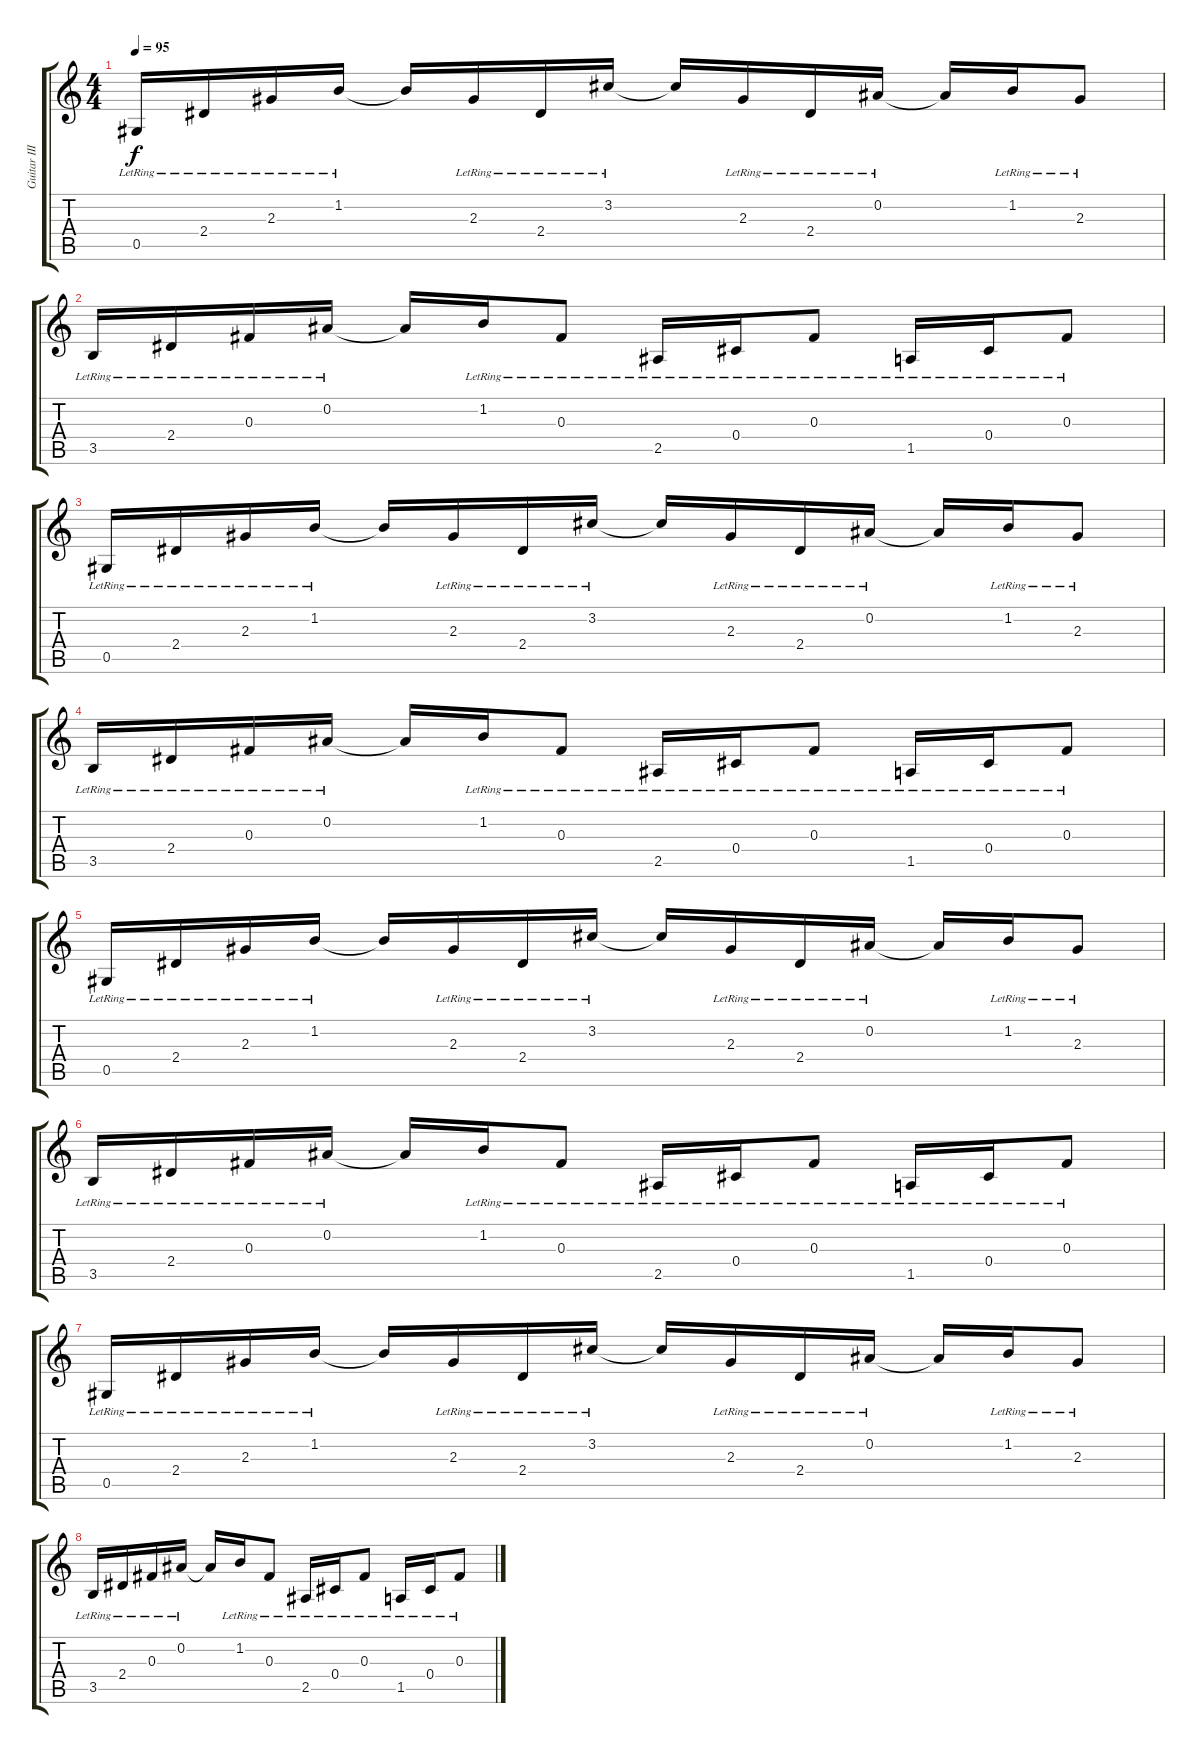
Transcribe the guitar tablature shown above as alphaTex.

\track ("Guitar III" "Guitar III") {instrument acousticguitarsteel}
\staff {score tabs}
\tuning (Eb4 Bb3 Gb3 Db3 Ab2 Eb2) {hide}
\ts (4 4)
\tempo 95
\clef g2
\ks c
0.5{lr}.16{dy f} 2.4{lr}.16 2.3{lr}.16 1.2{lr}.16 1.2{t}.16 2.3{lr}.16 2.4{lr}.16 3.2{lr}.16 3.2{t}.16 2.3{lr}.16 2.4{lr}.16 0.2{lr}.16 0.2{t}.16 1.2{lr}.16 2.3{lr}.8 |
3.5{lr}.16 2.4{lr}.16 0.3{lr}.16 0.2{lr}.16 0.2{t}.16 1.2{lr}.16 0.3{lr}.8 2.5{lr}.16 0.4{lr}.16 0.3{lr}.8 1.5{lr}.16 0.4{lr}.16 0.3{lr}.8 |
0.5{lr}.16 2.4{lr}.16 2.3{lr}.16 1.2{lr}.16 1.2{t}.16 2.3{lr}.16 2.4{lr}.16 3.2{lr}.16 3.2{t}.16 2.3{lr}.16 2.4{lr}.16 0.2{lr}.16 0.2{t}.16 1.2{lr}.16 2.3{lr}.8 |
3.5{lr}.16 2.4{lr}.16 0.3{lr}.16 0.2{lr}.16 0.2{t}.16 1.2{lr}.16 0.3{lr}.8 2.5{lr}.16 0.4{lr}.16 0.3{lr}.8 1.5{lr}.16 0.4{lr}.16 0.3{lr}.8 |
0.5{lr}.16 2.4{lr}.16 2.3{lr}.16 1.2{lr}.16 1.2{t}.16 2.3{lr}.16 2.4{lr}.16 3.2{lr}.16 3.2{t}.16 2.3{lr}.16 2.4{lr}.16 0.2{lr}.16 0.2{t}.16 1.2{lr}.16 2.3{lr}.8 |
3.5{lr}.16 2.4{lr}.16 0.3{lr}.16 0.2{lr}.16 0.2{t}.16 1.2{lr}.16 0.3{lr}.8 2.5{lr}.16 0.4{lr}.16 0.3{lr}.8 1.5{lr}.16 0.4{lr}.16 0.3{lr}.8 |
0.5{lr}.16 2.4{lr}.16 2.3{lr}.16 1.2{lr}.16 1.2{t}.16 2.3{lr}.16 2.4{lr}.16 3.2{lr}.16 3.2{t}.16 2.3{lr}.16 2.4{lr}.16 0.2{lr}.16 0.2{t}.16 1.2{lr}.16 2.3{lr}.8 |
3.5{lr}.16 2.4{lr}.16 0.3{lr}.16 0.2{lr}.16 0.2{t}.16 1.2{lr}.16 0.3{lr}.8 2.5{lr}.16 0.4{lr}.16 0.3{lr}.8 1.5{lr}.16 0.4{lr}.16 0.3{lr}.8
